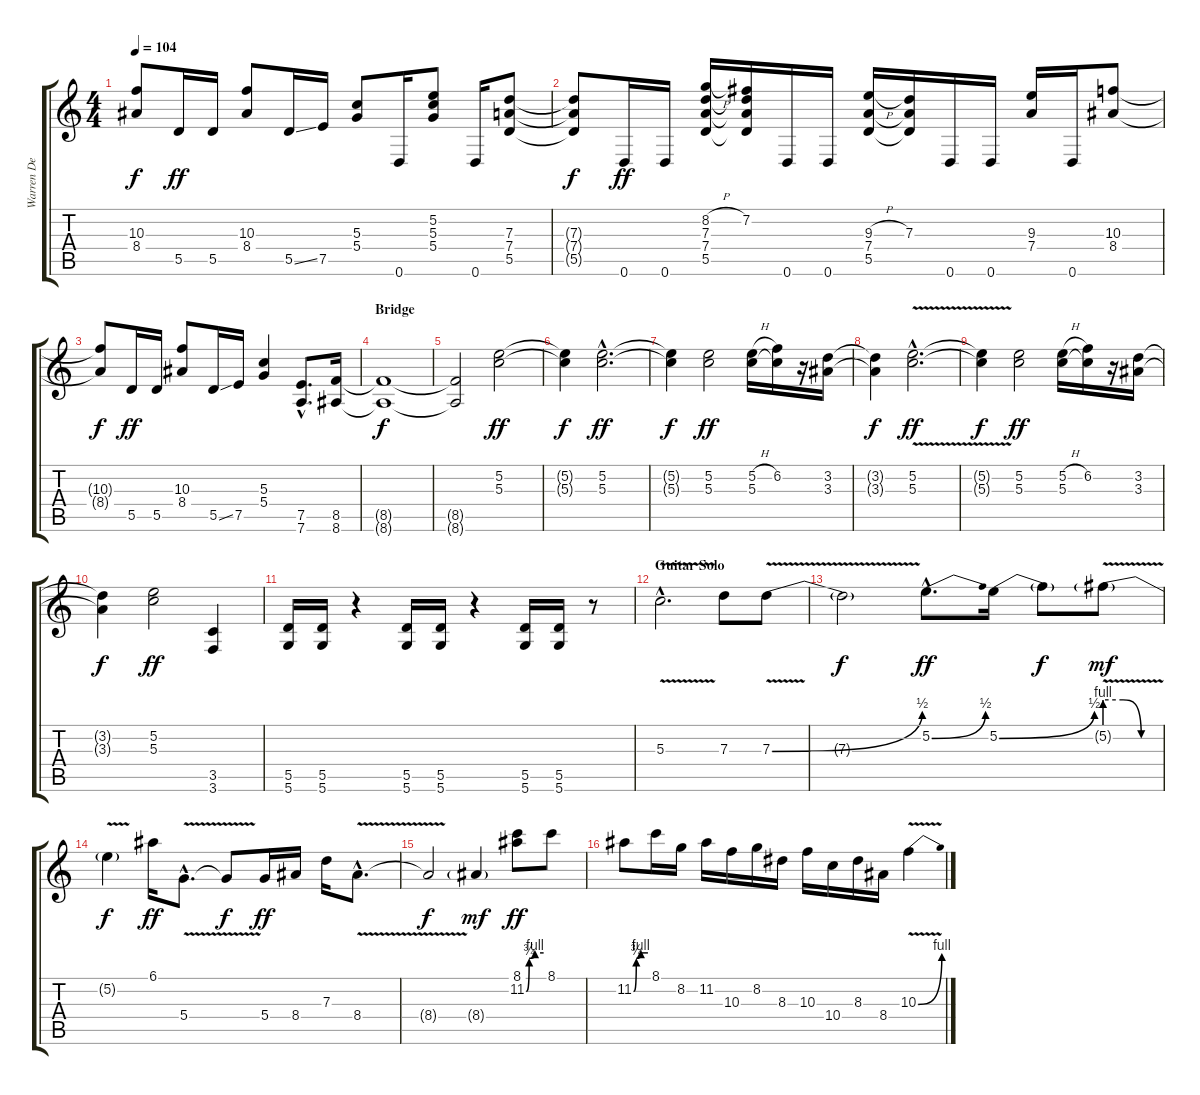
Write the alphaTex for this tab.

\track ("Warren De Martini - Lead Guitar" "Warren De ") {instrument distortionguitar}
\staff {score tabs}
\tuning (E4 B3 G3 D3 A2 D2) {hide}
\ts (4 4)
\tempo 104
\clef g2
\ks c
(10.3{t} 8.4{t}).8{dy f} 5.5.16{dy ff} 5.5.16 (10.3 8.4).8 5.5{ss}.16 7.5.16 (5.3 5.4).8 0.6.16 (5.2 5.3 5.4).8 0.6.16 (7.3 7.4 5.5).8 |
(7.3{t} 7.4{t} 5.5{t}).8{dy f} 0.6.16{dy ff} 0.6.16 (8.2{h} 7.3 7.4 5.5).16 (7.2 7.3{t} 7.4{t} 5.5{t}).16 0.6.16 0.6.16 (9.3{h} 7.4 5.5).16 (7.3 7.4{t} 5.5{t}).16 0.6.16 0.6.16 (9.3 7.4).16 0.6.16 (10.3 8.4).8 |
(10.3{t} 8.4{t}).8{dy f} 5.5.16{dy ff} 5.5.16 (10.3 8.4).8 5.5{ss}.16 7.5.16 (5.3 5.4).4 (7.5{hac} 7.6{hac}).8{d} (8.5 8.6).16 |
\section ("" "Bridge")
(8.5{t} 8.6{t}).1{dy f} |
(8.5{t} 8.6{t}).2 (5.2 5.3).2{dy ff} |
(5.2{t} 5.3{t}).4{dy f} (5.2{hac} 5.3{hac}).2{d dy ff} |
(5.2{t} 5.3{t}).4{dy f} (5.2 5.3).2{dy ff} (5.2{h} 5.3).16 (6.2 5.3{t}).16 r.16 (3.2 3.3).16 |
(3.2{t} 3.3{t}).4{dy f} (5.2{v hac} 5.3{v hac}).2{d dy ff} |
(5.2{t} 5.3{t}).4{dy f} (5.2 5.3).2{dy ff} (5.2{h} 5.3).16 (6.2 5.3{t}).16 r.16 (3.2 3.3).16 |
(3.2{t} 3.3{t}).4{dy f} (5.2 5.3).2{dy ff} (3.5 3.6).4 |
(5.5 5.6).16 (5.5 5.6).16 r.4 (5.5 5.6).16 (5.5 5.6).16 r.4 (5.5 5.6).16 (5.5 5.6).16 r.8 |
\section ("" "Guitar Solo")
5.3{v hac}.2{d volume 16 balance 8} 7.3.8 7.3{be (bend 0 0 60 2) v}.8 |
7.3{t}.2{dy f} 5.2{be (bend 0 0 60 2) hac}.8{d dy ff} 5.2{be (bend 0 0 60 2)}.16 5.2{t}.8{dy f} 5.2{be (custom 0 4 20 4 40 0 60 0) v g}.8{dy mf} |
5.2{v t}.4{dy f} 6.1.16{dy ff} 5.4{v hac}.8{d} 5.4{t}.8{dy f} 5.4.16{dy ff} 8.4.16 7.3.16 8.4{v hac}.8{d} |
8.4{t}.2{dy f} 8.4{g}.4{dy mf} (8.1 11.2{be (custom 0 0 10 3 30 4 60 4)}).8{dy ff} 8.1.8 |
11.2{be (custom 0 0 11 3 30 4 60 4)}.8 8.1.16 8.2.16 11.2.16 10.3.16 8.2.16 8.3.16 10.3.16 10.4.16 8.3.16 8.4.16 10.3{be (bend 0 0 60 4) v}.4
